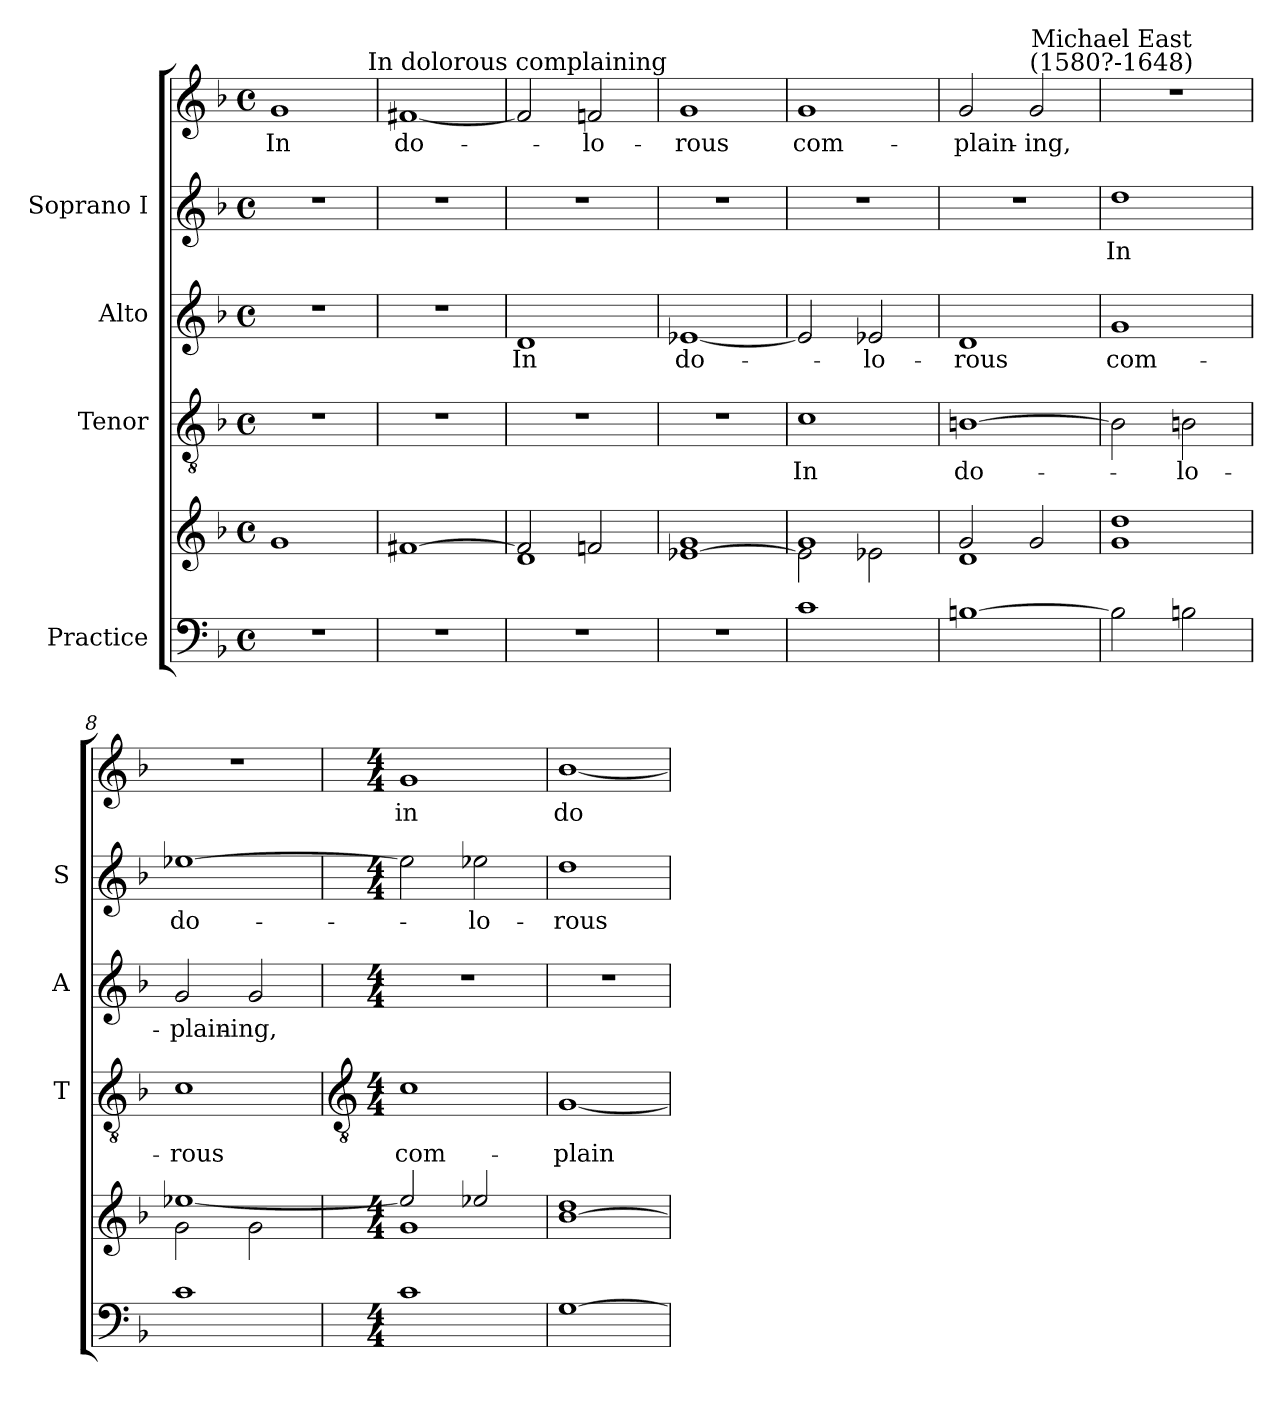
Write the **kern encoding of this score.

**kern	**kern	**kern	**text	**kern	**text	**kern	**text	**kern	**text
*part4	*part4	*part3	*part3	*part2	*part2	*part1	*part1	*part1	*part1
*staff6	*staff5	*staff4	*staff4	*staff3	*staff3	*staff2	*staff2	*staff1	*staff1
*I"Practice	*	*I"Tenor	*	*I"Alto	*	*I"Soprano I	*	*	*
*	*	*I'T	*	*I'A	*	*I'S	*	*	*
*clefF4	*clefG2	*clefGv2	*	*clefG2	*	*clefG2	*	*clefG2	*
*k[b-]	*k[b-]	*k[b-]	*	*k[b-]	*	*k[b-]	*	*k[b-]	*
*F:	*F:	*F:	*	*F:	*	*F:	*	*F:	*
*M4/4	*M4/4	*M4/4	*	*M4/4	*	*M4/4	*	*M4/4	*
*met(c)	*met(c)	*met(c)	*	*met(c)	*	*met(c)	*	*met(c)	*
=1	=1	=1	=1	=1	=1	=1	=1	=1	=1
*	*^	*	*	*	*	*	*	*	*
*	*	*^	*	*	*	*	*	*	*	*
!	!	!	!	!	!	!	!	!	!	!	!LO:LY:b
1r	1g	1ryy	1ryy	1r	.	1r	.	1r	.	1g	In
=2	=2	=2	=2	=2	=2	=2	=2	=2	=2	=2	=2
!	!	!	!	!	!	!	!	!	!	!	!LO:LY:b
1r	[1f#X	1ryy	1ryy	1r	.	1r	.	1r	.	[1f#X	do-
=3	=3	=3	=3	=3	=3	=3	=3	=3	=3	=3	=3
!	!	!	!	!	!	!	!	!	!	!LO:TX:a:cj:t=In dolorous complaining	!
!	!	!	!	!	!	!	!LO:LY:b	!	!	!	!
1r	2f#]	1ryy	1d	1r	.	1d	In	1r	.	2f#]	.
!	!	!	!	!	!	!	!	!	!	!	!LO:LY:b
.	2fn	.	.	.	.	.	.	.	.	2fn	lo-
=4	=4	=4	=4	=4	=4	=4	=4	=4	=4	=4	=4
!	!	!	!	!	!	!	!LO:LY:b	!	!	!	!LO:LY:b
1r	1g	1ryy	[1e-X	1r	.	[1e-X	do-	1r	.	1g	-rous
=5	=5	=5	=5	=5	=5	=5	=5	=5	=5	=5	=5
!	!	!	!	!	!LO:LY:b	!	!	!	!	!	!LO:LY:b
1c	1g	1ryy	2e-\]	1c	In	2e-]	.	1r	.	1g	com-
!	!	!	!	!	!	!	!LO:LY:b	!	!	!	!
.	.	.	2e-\	.	.	2e-	lo-	.	.	.	.
=6	=6	=6	=6	=6	=6	=6	=6	=6	=6	=6	=6
!	!	!	!	!	!LO:LY:b	!	!LO:LY:b	!	!	!	!LO:LY:b
[1Bn	2g	1ryy	1d	[1Bn	do-	1d	-rous	1r	.	2g	-plain-
!	!	!	!	!	!	!	!	!	!	!	!LO:LY:b
.	2g	.	.	.	.	.	.	.	.	2g	-ing,
=7	=7	=7	=7	=7	=7	=7	=7	=7	=7	=7	=7
!	!	!	!	!	!	!	!	!	!	!LO:TX:a:cj:t=Michael East\n(1580?-1648)	!
!	!	!	!	!	!	!	!LO:LY:b	!	!LO:LY:b	!	!
2B]	1ryy	1dd	1g	2B]	.	1g	com-	1dd	In	1r	.
!	!	!	!	!	!LO:LY:b	!	!	!	!	!	!
2Bn	.	.	.	2Bn	lo-	.	.	.	.	.	.
=8	=8	=8	=8	=8	=8	=8	=8	=8	=8	=8	=8
!	!	!	!	!	!LO:LY:b	!	!LO:LY:b	!	!LO:LY:b	!	!
1c	1ryy	[1ee-X	2g\	1c	-rous	2g	-plain-	[1ee-X	do-	1r	.
!	!	!	!	!	!	!	!LO:LY:b	!	!	!	!
.	.	.	2g\	.	.	2g	-ing,	.	.	.	.
!!LO:LB:g=z
=9	=9	=9	=9	=9	=9	=9	=9	=9	=9	=9	=9
*	*	*	*	*clefGv2	*	*	*	*	*	*	*
*M4/4	*M4/4	*	*	*M4/4	*	*M4/4	*	*M4/4	*	*M4/4	*
!	!	!	!	!	!LO:LY:b	!	!	!	!	!	!LO:LY:b
1c	1g	2ee-/]	1ryy	1c	com-	1r	.	2ee-]	.	1g	in
!	!	!	!	!	!	!	!	!	!LO:LY:b	!	!
.	.	2ee-/	.	.	.	.	.	2ee-	lo-	.	.
=10	=10	=10	=10	=10	=10	=10	=10	=10	=10	=10	=10
!	!	!	!	!	!LO:LY:b	!	!	!	!LO:LY:b	!	!LO:LY:b
[1G	[1b-/	1dd	1ryy	[1G	-plain-	1r	.	1dd	rous	[1b-/	-do-
*	*v	*v	*v	*	*	*	*	*	*	*	*
=	=	=	=	=	=	=	=	=	=
*-	*-	*-	*-	*-	*-	*-	*-	*-	*-
